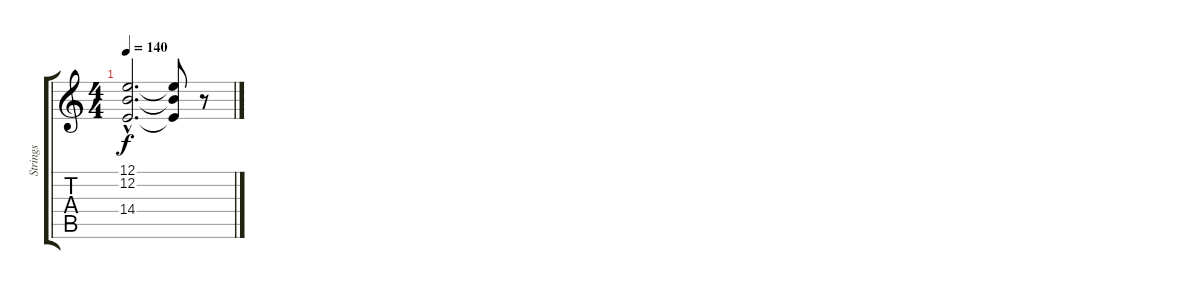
\track ("Strings" "Strings") {instrument stringensemble1}
\staff {score tabs}
\tuning (E4 B3 G3 D3 A2 E2) {hide}
\ts (4 4)
\tempo 140
\clef g2
\ks c
(12.1{hac} 12.2{hac} 14.4{hac}).2{d dy f} (12.1{t} 12.2{t} 14.4{t}).8 r.8
